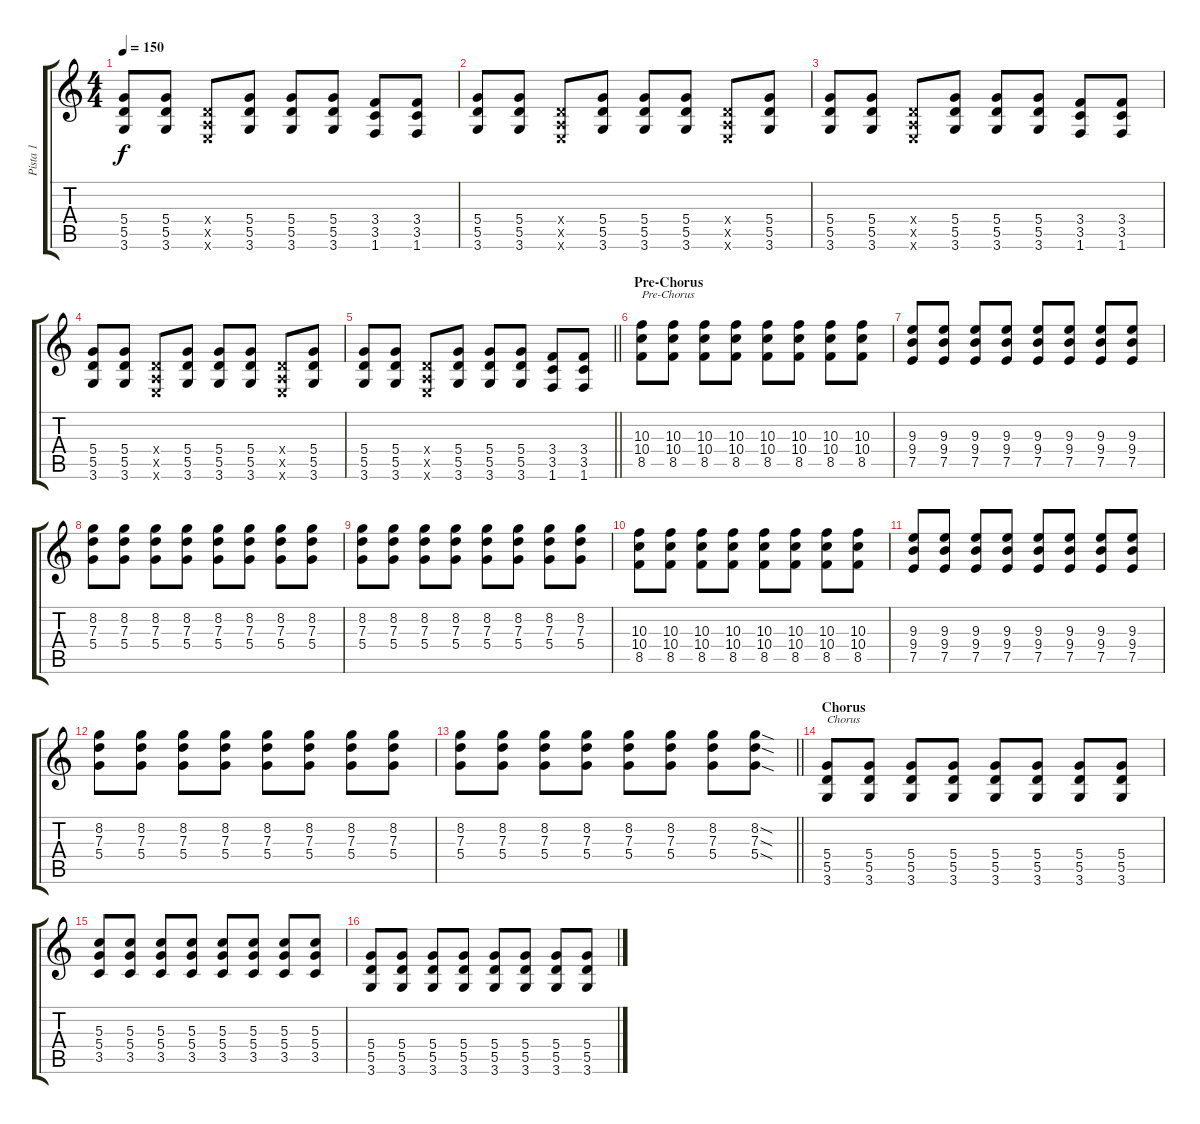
\track ("Pista 1" "Pista 1") {instrument overdrivenguitar}
\staff {score tabs}
\tuning (E4 B3 G3 D3 A2 E2) {hide}
\ts (4 4)
\tempo 150
\clef g2
\ks c
(5.4 5.5 3.6).8{dy f} (5.4 5.5 3.6).8 (0.4{x} 0.5{x} 0.6{x}).8 (5.4 5.5 3.6).8 (5.4 5.5 3.6).8 (5.4 5.5 3.6).8 (3.4 3.5 1.6).8 (3.4 3.5 1.6).8 |
(5.4 5.5 3.6).8 (5.4 5.5 3.6).8 (0.4{x} 0.5{x} 0.6{x}).8 (5.4 5.5 3.6).8 (5.4 5.5 3.6).8 (5.4 5.5 3.6).8 (0.4{x} 0.5{x} 0.6{x}).8 (5.4 5.5 3.6).8 |
(5.4 5.5 3.6).8 (5.4 5.5 3.6).8 (0.4{x} 0.5{x} 0.6{x}).8 (5.4 5.5 3.6).8 (5.4 5.5 3.6).8 (5.4 5.5 3.6).8 (3.4 3.5 1.6).8 (3.4 3.5 1.6).8 |
(5.4 5.5 3.6).8 (5.4 5.5 3.6).8 (0.4{x} 0.5{x} 0.6{x}).8 (5.4 5.5 3.6).8 (5.4 5.5 3.6).8 (5.4 5.5 3.6).8 (0.4{x} 0.5{x} 0.6{x}).8 (5.4 5.5 3.6).8 |
\barLineRight lightlight
(5.4 5.5 3.6).8 (5.4 5.5 3.6).8 (0.4{x} 0.5{x} 0.6{x}).8 (5.4 5.5 3.6).8 (5.4 5.5 3.6).8 (5.4 5.5 3.6).8 (3.4 3.5 1.6).8 (3.4 3.5 1.6).8 |
\section ("" "Pre-Chorus")
(10.3 10.4 8.5).8{txt "Pre-Chorus"} (10.3 10.4 8.5).8 (10.3 10.4 8.5).8 (10.3 10.4 8.5).8 (10.3 10.4 8.5).8 (10.3 10.4 8.5).8 (10.3 10.4 8.5).8 (10.3 10.4 8.5).8 |
(9.3 9.4 7.5).8 (9.3 9.4 7.5).8 (9.3 9.4 7.5).8 (9.3 9.4 7.5).8 (9.3 9.4 7.5).8 (9.3 9.4 7.5).8 (9.3 9.4 7.5).8 (9.3 9.4 7.5).8 |
(8.2 7.3 5.4).8 (8.2 7.3 5.4).8 (8.2 7.3 5.4).8 (8.2 7.3 5.4).8 (8.2 7.3 5.4).8 (8.2 7.3 5.4).8 (8.2 7.3 5.4).8 (8.2 7.3 5.4).8 |
(8.2 7.3 5.4).8 (8.2 7.3 5.4).8 (8.2 7.3 5.4).8 (8.2 7.3 5.4).8 (8.2 7.3 5.4).8 (8.2 7.3 5.4).8 (8.2 7.3 5.4).8 (8.2 7.3 5.4).8 |
(10.3 10.4 8.5).8 (10.3 10.4 8.5).8 (10.3 10.4 8.5).8 (10.3 10.4 8.5).8 (10.3 10.4 8.5).8 (10.3 10.4 8.5).8 (10.3 10.4 8.5).8 (10.3 10.4 8.5).8 |
(9.3 9.4 7.5).8 (9.3 9.4 7.5).8 (9.3 9.4 7.5).8 (9.3 9.4 7.5).8 (9.3 9.4 7.5).8 (9.3 9.4 7.5).8 (9.3 9.4 7.5).8 (9.3 9.4 7.5).8 |
(8.2 7.3 5.4).8 (8.2 7.3 5.4).8 (8.2 7.3 5.4).8 (8.2 7.3 5.4).8 (8.2 7.3 5.4).8 (8.2 7.3 5.4).8 (8.2 7.3 5.4).8 (8.2 7.3 5.4).8 |
\barLineRight lightlight
(8.2 7.3 5.4).8 (8.2 7.3 5.4).8 (8.2 7.3 5.4).8 (8.2 7.3 5.4).8 (8.2 7.3 5.4).8 (8.2 7.3 5.4).8 (8.2 7.3 5.4).8 (8.2{sod} 7.3{sod} 5.4{sod}).8 |
\section ("" "Chorus")
(5.4 5.5 3.6).8{txt "Chorus"} (5.4 5.5 3.6).8 (5.4 5.5 3.6).8 (5.4 5.5 3.6).8 (5.4 5.5 3.6).8 (5.4 5.5 3.6).8 (5.4 5.5 3.6).8 (5.4 5.5 3.6).8 |
(5.3 5.4 3.5).8 (5.3 5.4 3.5).8 (5.3 5.4 3.5).8 (5.3 5.4 3.5).8 (5.3 5.4 3.5).8 (5.3 5.4 3.5).8 (5.3 5.4 3.5).8 (5.3 5.4 3.5).8 |
(5.4 5.5 3.6).8 (5.4 5.5 3.6).8 (5.4 5.5 3.6).8 (5.4 5.5 3.6).8 (5.4 5.5 3.6).8 (5.4 5.5 3.6).8 (5.4 5.5 3.6).8 (5.4 5.5 3.6).8
